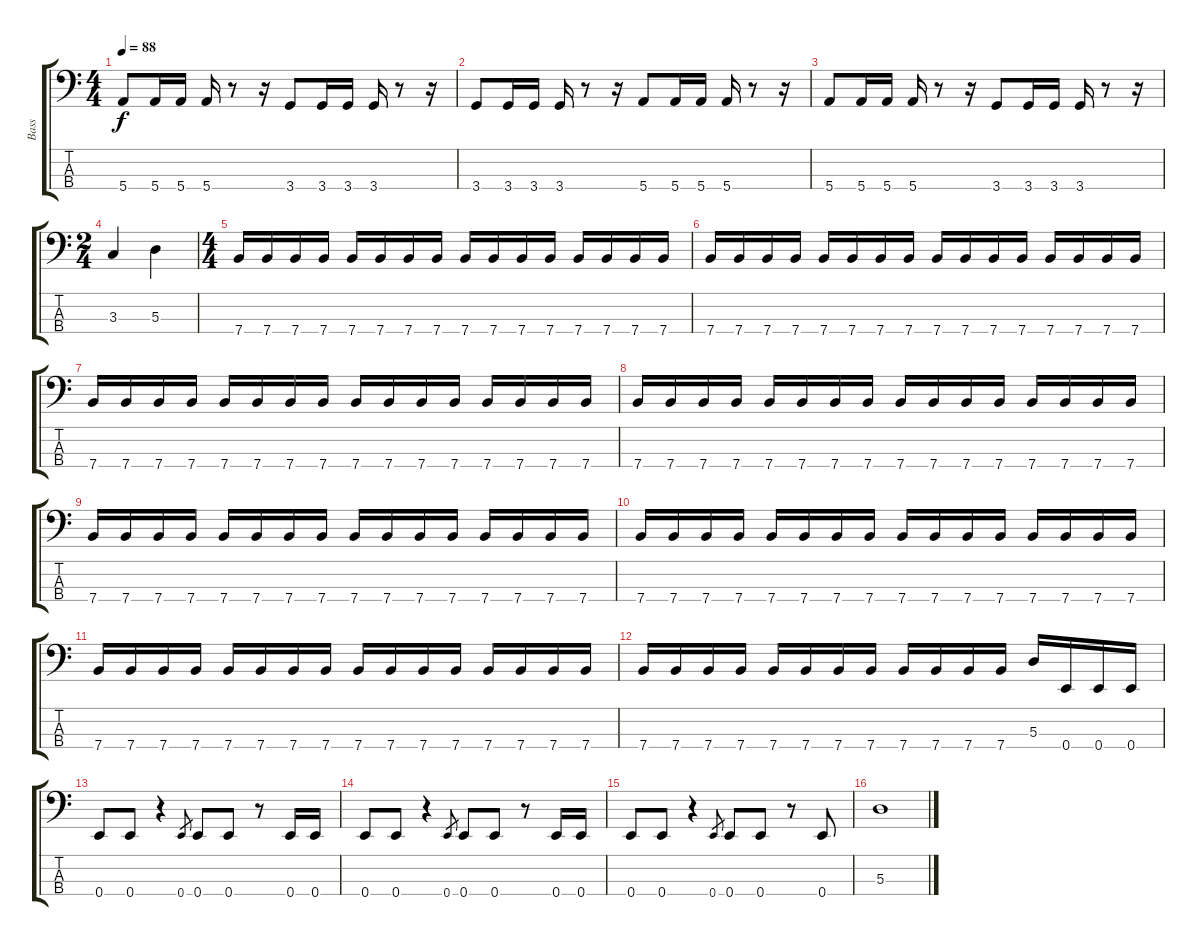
\track ("Bass" "Bass") {instrument electricbassfinger}
\staff {score tabs}
\tuning (G2 D2 A1 E1) {hide}
\ts (4 4)
\tempo 88
\clef f4
\ks c
5.4.8{dy f} 5.4.16 5.4.16 5.4.16 r.8 r.16 3.4.8 3.4.16 3.4.16 3.4.16 r.8 r.16 |
3.4.8 3.4.16 3.4.16 3.4.16 r.8 r.16 5.4.8 5.4.16 5.4.16 5.4.16 r.8 r.16 |
5.4.8 5.4.16 5.4.16 5.4.16 r.8 r.16 3.4.8 3.4.16 3.4.16 3.4.16 r.8 r.16 |
\ts (2 4)
3.3.4 5.3.4 |
\ts (4 4)
7.4.16 7.4.16 7.4.16 7.4.16 7.4.16 7.4.16 7.4.16 7.4.16 7.4.16 7.4.16 7.4.16 7.4.16 7.4.16 7.4.16 7.4.16 7.4.16 |
7.4.16 7.4.16 7.4.16 7.4.16 7.4.16 7.4.16 7.4.16 7.4.16 7.4.16 7.4.16 7.4.16 7.4.16 7.4.16 7.4.16 7.4.16 7.4.16 |
7.4.16 7.4.16 7.4.16 7.4.16 7.4.16 7.4.16 7.4.16 7.4.16 7.4.16 7.4.16 7.4.16 7.4.16 7.4.16 7.4.16 7.4.16 7.4.16 |
7.4.16 7.4.16 7.4.16 7.4.16 7.4.16 7.4.16 7.4.16 7.4.16 7.4.16 7.4.16 7.4.16 7.4.16 7.4.16 7.4.16 7.4.16 7.4.16 |
7.4.16 7.4.16 7.4.16 7.4.16 7.4.16 7.4.16 7.4.16 7.4.16 7.4.16 7.4.16 7.4.16 7.4.16 7.4.16 7.4.16 7.4.16 7.4.16 |
7.4.16 7.4.16 7.4.16 7.4.16 7.4.16 7.4.16 7.4.16 7.4.16 7.4.16 7.4.16 7.4.16 7.4.16 7.4.16 7.4.16 7.4.16 7.4.16 |
7.4.16 7.4.16 7.4.16 7.4.16 7.4.16 7.4.16 7.4.16 7.4.16 7.4.16 7.4.16 7.4.16 7.4.16 7.4.16 7.4.16 7.4.16 7.4.16 |
7.4.16 7.4.16 7.4.16 7.4.16 7.4.16 7.4.16 7.4.16 7.4.16 7.4.16 7.4.16 7.4.16 7.4.16 5.3.16 0.4.16 0.4.16 0.4.16 |
0.4.8 0.4.8 r.4 0.4.8{gr} 0.4.8 0.4.8 r.8 0.4.16 0.4.16 |
0.4.8 0.4.8 r.4 0.4.8{gr} 0.4.8 0.4.8 r.8 0.4.16 0.4.16 |
0.4.8 0.4.8 r.4 0.4.8{gr} 0.4.8 0.4.8 r.8 0.4.8 |
5.3.1
